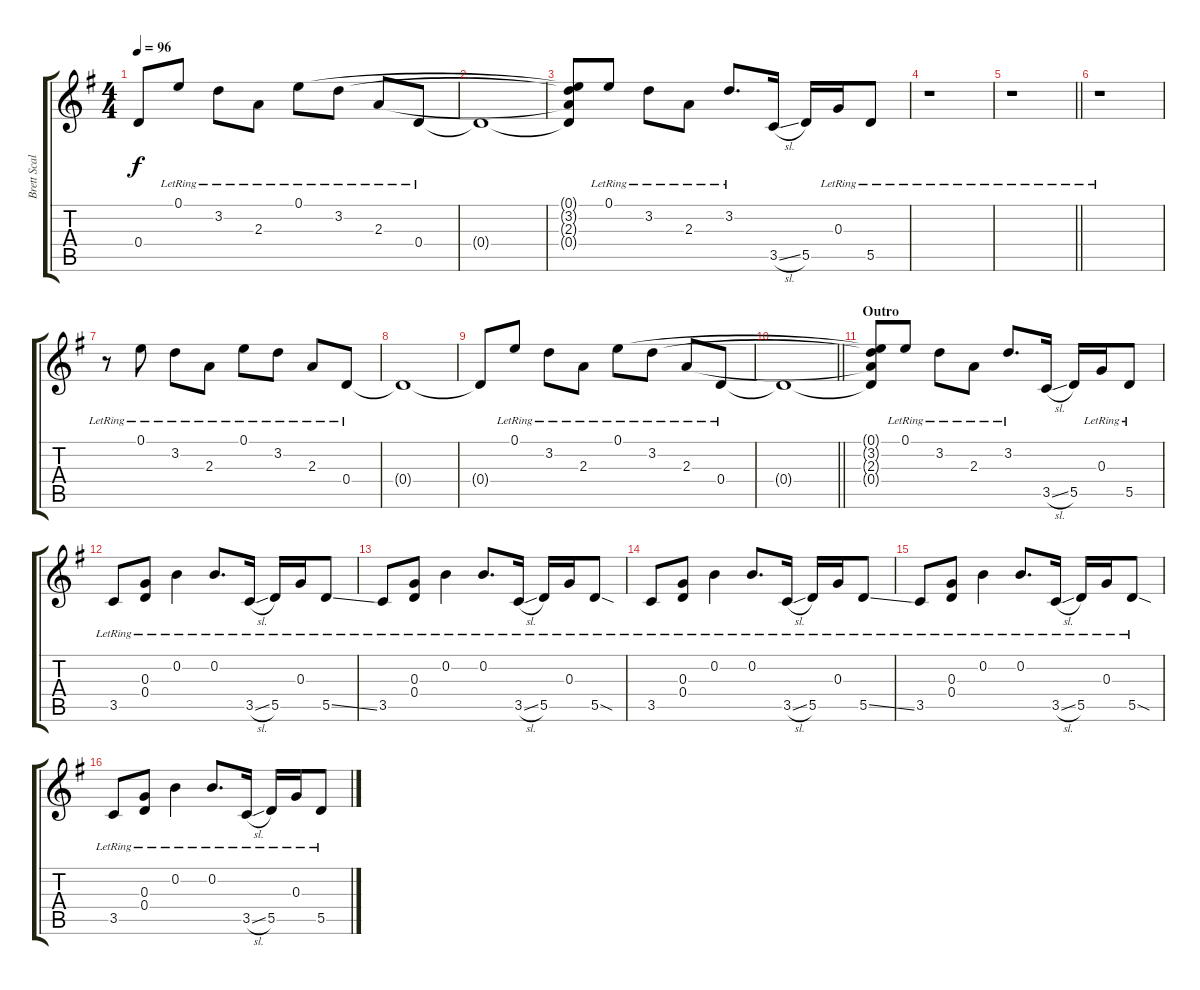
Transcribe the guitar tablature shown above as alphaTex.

\track ("Brett Scallions (Rhythm Guitar)" "Brett Scal") {instrument electricguitarjazz}
\staff {score tabs}
\tuning (E4 B3 G3 D3 A2 E2) {hide}
\ts (4 4)
\tempo 96
\clef g2
\ks g
0.4{t}.8{dy f} 0.1{lr}.8 3.2{lr}.8 2.3{lr}.8 0.1{lr}.8 3.2{lr}.8 2.3{lr}.8 0.4{lr}.8 |
0.4{t}.1 |
(0.1{t} 3.2{t} 2.3{t} 0.4{t}).8 0.1{lr}.8 3.2{lr}.8 2.3{lr}.8 3.2{lr}.8{d} 3.5{sl}.16 5.5.16 0.3{lr}.16 5.5{lr}.8 |
r.1 |
\barLineRight lightlight
r.1 |
r.1 |
r.8 0.1{lr}.8 3.2{lr}.8 2.3{lr}.8 0.1{lr}.8 3.2{lr}.8 2.3{lr}.8 0.4{lr}.8 |
0.4{t}.1 |
0.4{t}.8 0.1{lr}.8 3.2{lr}.8 2.3{lr}.8 0.1{lr}.8 3.2{lr}.8 2.3{lr}.8 0.4{lr}.8 |
\barLineRight lightlight
0.4{t}.1 |
\section ("" "Outro")
(0.1{t} 3.2{t} 2.3{t} 0.4{t}).8 0.1{lr}.8 3.2{lr}.8 2.3{lr}.8 3.2{lr}.8{d} 3.5{sl}.16 5.5.16 0.3{lr}.16 5.5{lr}.8 |
3.5{lr}.8 (0.3{lr} 0.4{lr}).8 0.2{lr}.4 0.2{lr}.8{d} 3.5{sl lr}.16 5.5{lr}.16 0.3{lr}.16 5.5{ss lr}.8 |
3.5{lr}.8 (0.3{lr} 0.4{lr}).8 0.2{lr}.4 0.2{lr}.8{d} 3.5{sl lr}.16 5.5{lr}.16 0.3{lr}.16 5.5{sod lr}.8 |
3.5{lr}.8 (0.3{lr} 0.4{lr}).8 0.2{lr}.4 0.2{lr}.8{d} 3.5{sl lr}.16 5.5{lr}.16 0.3{lr}.16 5.5{ss lr}.8 |
3.5{lr}.8 (0.3{lr} 0.4{lr}).8 0.2{lr}.4 0.2{lr}.8{d} 3.5{sl lr}.16 5.5{lr}.16 0.3{lr}.16 5.5{sod lr}.8 |
3.5{lr}.8 (0.3{lr} 0.4{lr}).8 0.2{lr}.4 0.2{lr}.8{d} 3.5{sl lr}.16 5.5{lr}.16 0.3{lr}.16 5.5{ss lr}.8
